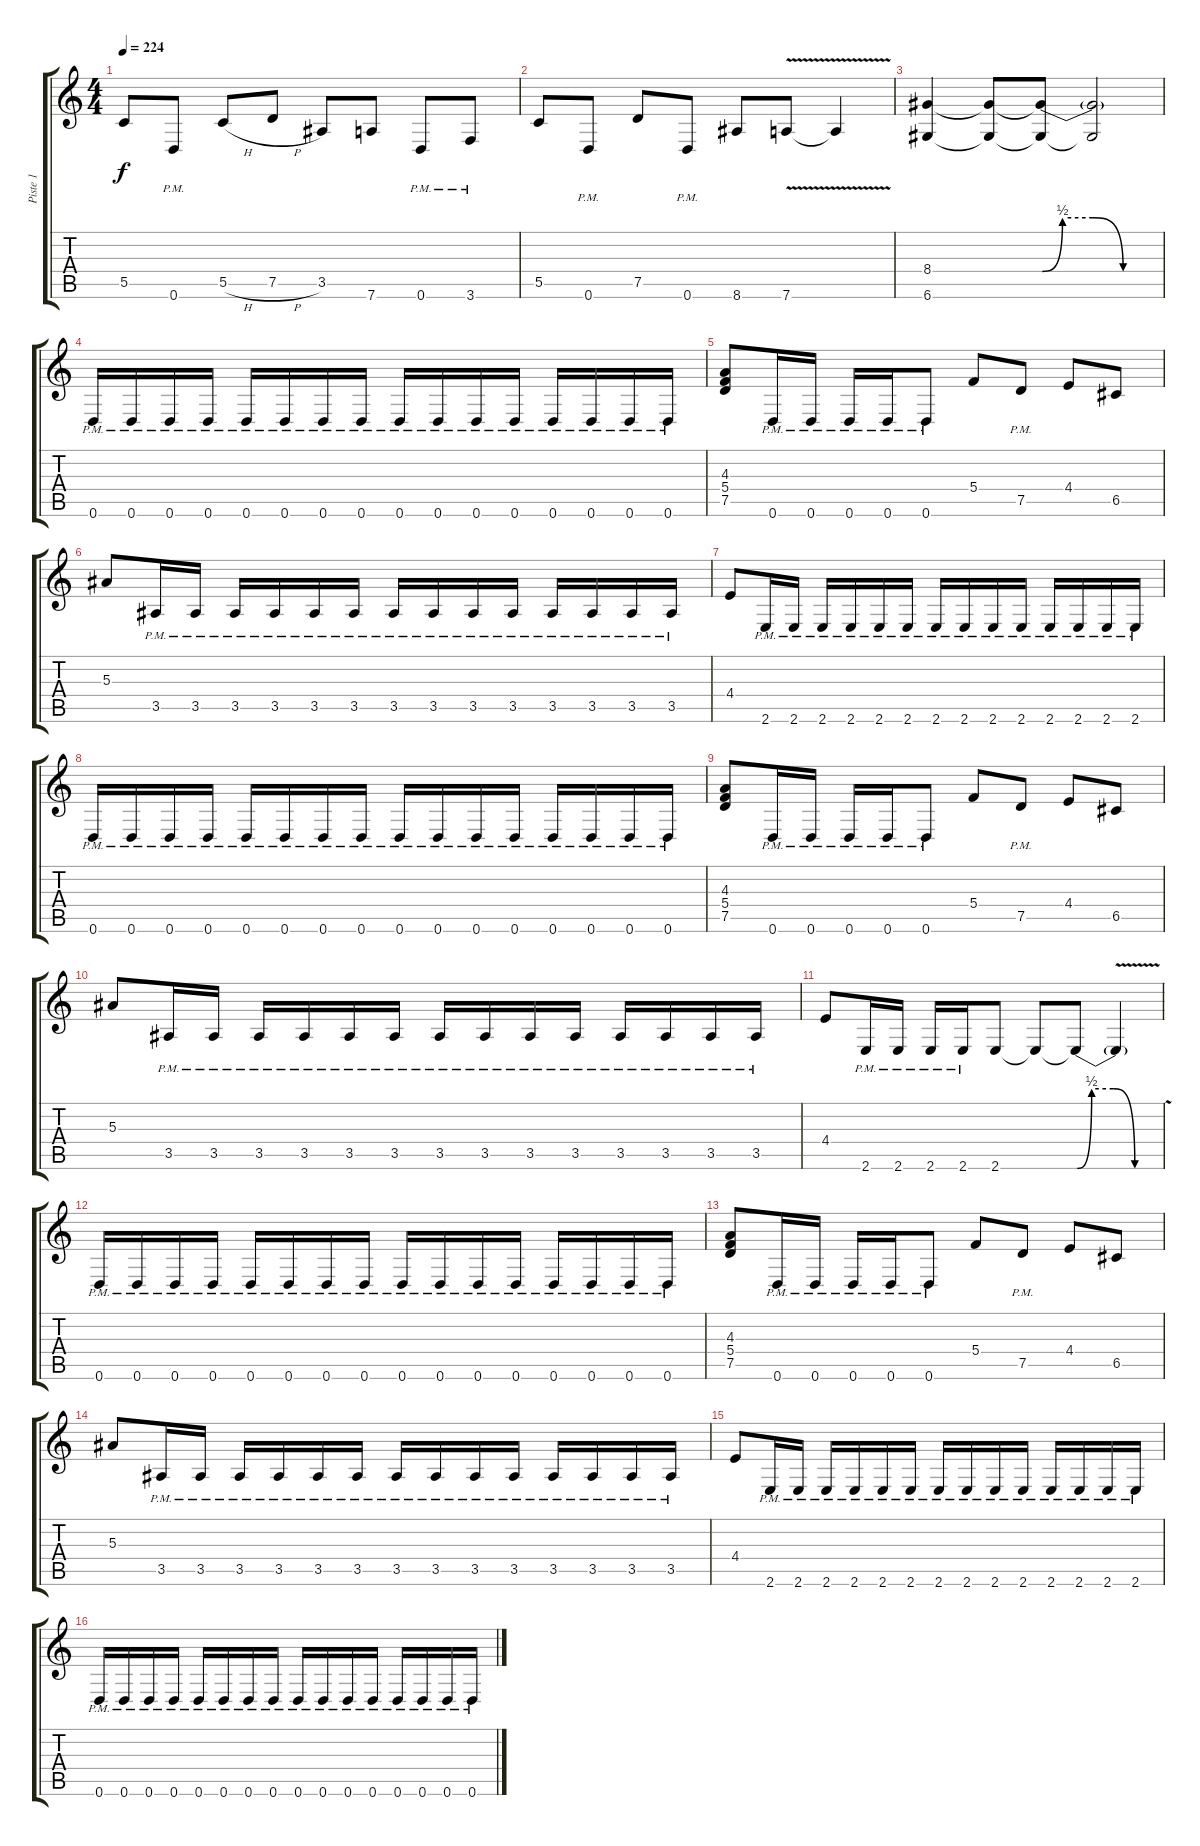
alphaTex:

\track ("Piste 1" "Piste 1") {instrument overdrivenguitar}
\staff {score tabs}
\tuning (D4 A3 F3 C3 G2 D2) {hide}
\ts (4 4)
\tempo 224
\clef g2
\ks c
5.5.8{dy f} 0.6{pm}.8 5.5{h}.8 7.5{h}.8 3.5.8 7.6.8 0.6{pm}.8 3.6{pm}.8 |
5.5.8 0.6{pm}.8 7.5.8 0.6{pm}.8 8.6.8 7.6{v}.8 7.6{v t}.4 |
(8.4 6.6).4 (8.4{t} 6.6{t}).8 (8.4{be (custom 0 0 10 2 25 2 40 0 60 0) t} 6.6{t}).8 (8.4{t} 6.6{t}).2 |
0.6{pm}.16 0.6{pm}.16 0.6{pm}.16 0.6{pm}.16 0.6{pm}.16 0.6{pm}.16 0.6{pm}.16 0.6{pm}.16 0.6{pm}.16 0.6{pm}.16 0.6{pm}.16 0.6{pm}.16 0.6{pm}.16 0.6{pm}.16 0.6{pm}.16 0.6{pm}.16 |
(4.3 5.4 7.5).8 0.6{pm}.16 0.6{pm}.16 0.6{pm}.16 0.6{pm}.16 0.6{pm}.8 5.4.8 7.5{pm}.8 4.4.8 6.5.8 |
5.3.8 3.5{pm}.16 3.5{pm}.16 3.5{pm}.16 3.5{pm}.16 3.5{pm}.16 3.5{pm}.16 3.5{pm}.16 3.5{pm}.16 3.5{pm}.16 3.5{pm}.16 3.5{pm}.16 3.5{pm}.16 3.5{pm}.16 3.5{pm}.16 |
4.4.8 2.6{pm}.16 2.6{pm}.16 2.6{pm}.16 2.6{pm}.16 2.6{pm}.16 2.6{pm}.16 2.6{pm}.16 2.6{pm}.16 2.6{pm}.16 2.6{pm}.16 2.6{pm}.16 2.6{pm}.16 2.6{pm}.16 2.6{pm}.16 |
0.6{pm}.16 0.6{pm}.16 0.6{pm}.16 0.6{pm}.16 0.6{pm}.16 0.6{pm}.16 0.6{pm}.16 0.6{pm}.16 0.6{pm}.16 0.6{pm}.16 0.6{pm}.16 0.6{pm}.16 0.6{pm}.16 0.6{pm}.16 0.6{pm}.16 0.6{pm}.16 |
(4.3 5.4 7.5).8 0.6{pm}.16 0.6{pm}.16 0.6{pm}.16 0.6{pm}.16 0.6{pm}.8 5.4.8 7.5{pm}.8 4.4.8 6.5.8 |
5.3.8 3.5{pm}.16 3.5{pm}.16 3.5{pm}.16 3.5{pm}.16 3.5{pm}.16 3.5{pm}.16 3.5{pm}.16 3.5{pm}.16 3.5{pm}.16 3.5{pm}.16 3.5{pm}.16 3.5{pm}.16 3.5{pm}.16 3.5{pm}.16 |
4.4.8 2.6{pm}.16 2.6{pm}.16 2.6{pm}.16 2.6{pm}.16 2.6.8 2.6{t}.8 2.6{be (custom 0 0 10 2 25 2 40 0 60 0) t}.8 2.6{v t}.4 |
0.6{pm}.16 0.6{pm}.16 0.6{pm}.16 0.6{pm}.16 0.6{pm}.16 0.6{pm}.16 0.6{pm}.16 0.6{pm}.16 0.6{pm}.16 0.6{pm}.16 0.6{pm}.16 0.6{pm}.16 0.6{pm}.16 0.6{pm}.16 0.6{pm}.16 0.6{pm}.16 |
(4.3 5.4 7.5).8 0.6{pm}.16 0.6{pm}.16 0.6{pm}.16 0.6{pm}.16 0.6{pm}.8 5.4.8 7.5{pm}.8 4.4.8 6.5.8 |
5.3.8 3.5{pm}.16 3.5{pm}.16 3.5{pm}.16 3.5{pm}.16 3.5{pm}.16 3.5{pm}.16 3.5{pm}.16 3.5{pm}.16 3.5{pm}.16 3.5{pm}.16 3.5{pm}.16 3.5{pm}.16 3.5{pm}.16 3.5{pm}.16 |
4.4.8 2.6{pm}.16 2.6{pm}.16 2.6{pm}.16 2.6{pm}.16 2.6{pm}.16 2.6{pm}.16 2.6{pm}.16 2.6{pm}.16 2.6{pm}.16 2.6{pm}.16 2.6{pm}.16 2.6{pm}.16 2.6{pm}.16 2.6{pm}.16 |
0.6{pm}.16 0.6{pm}.16 0.6{pm}.16 0.6{pm}.16 0.6{pm}.16 0.6{pm}.16 0.6{pm}.16 0.6{pm}.16 0.6{pm}.16 0.6{pm}.16 0.6{pm}.16 0.6{pm}.16 0.6{pm}.16 0.6{pm}.16 0.6{pm}.16 0.6{pm}.16
